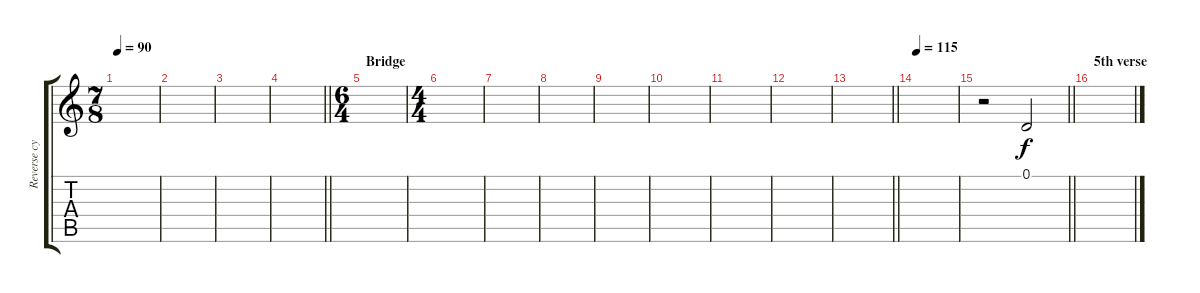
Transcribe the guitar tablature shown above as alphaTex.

\track ("Reverse cymbal" "Reverse cy") {instrument reversecymbal}
\staff {score tabs}
\tuning (D4 A3 F3 C3 G2 D2) {hide}
\ts (7 8)
\tempo 90
\clef g2
\ks c
|
|
|
\barLineRight lightlight
|
\ts (6 4)
\section ("" "Bridge")
|
\ts (4 4)
|
|
|
|
|
|
|
\barLineRight lightlight
|
\section ("" "")
\tempo 115
|
\barLineRight lightlight
r.2 0.1.2 |
\section ("" "5th verse")
